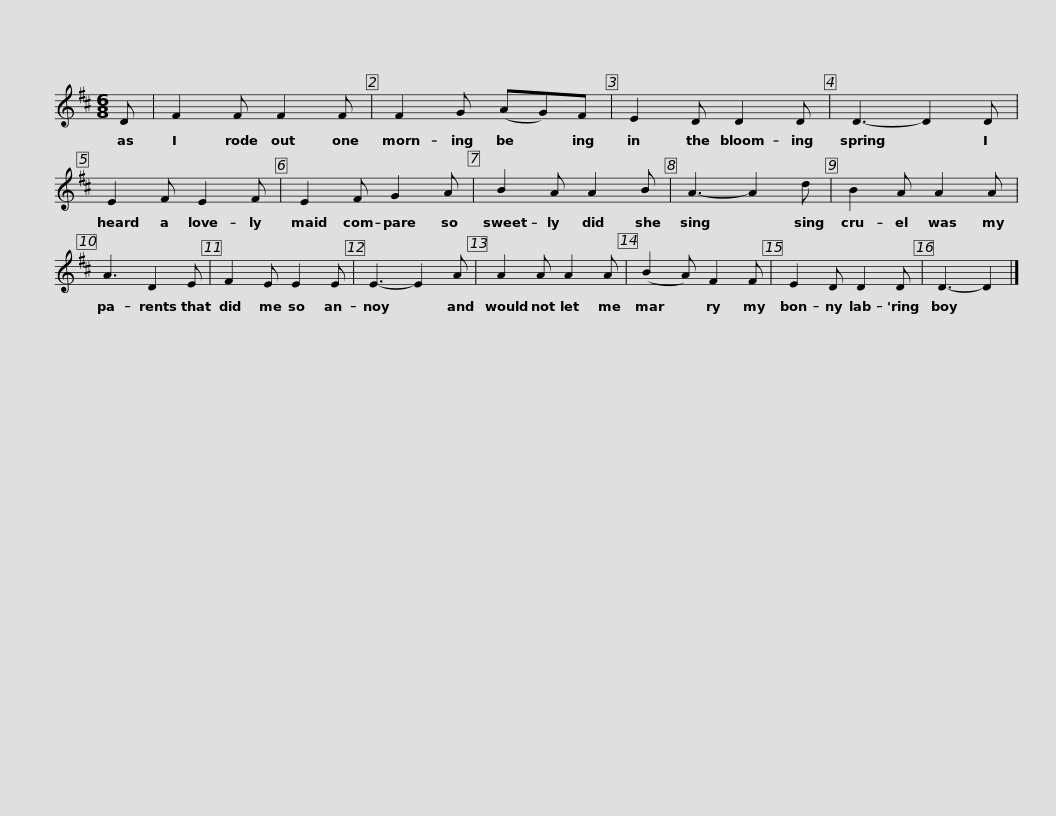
X:1
L:1/8
M:6/8
I:linebreak $
K:D
V:1 treble
V:1
 D | F2 F F2 F | F2 G (AG)F | E2 D D2 D | D3- D2 D | %5
 E2 F E2 F |$ E2 F G2 A | B2 A A2 B | A3- A2 d | B2 A A2 A | %10
 A3 D2 E | F2 E E2 E |$ E3- E2 A | A2 A A2 A | (B2 A) F2 F | %15
 E2 D D2 D | D3- D2 |] %17
